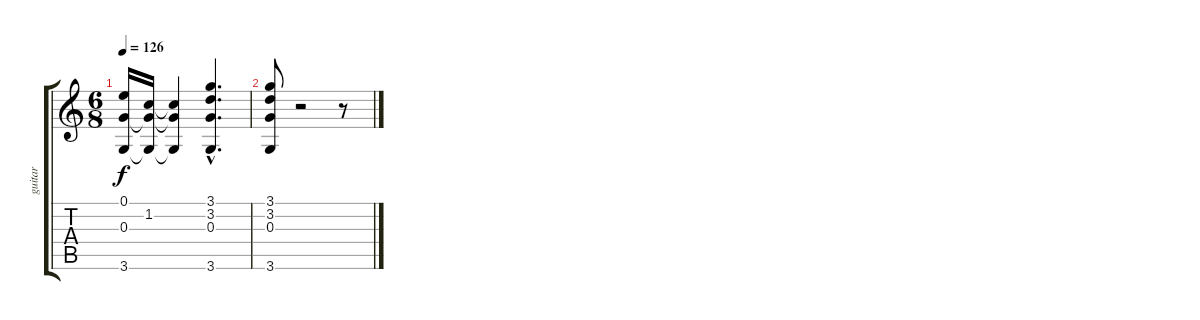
\track ("guitar" "guitar") {instrument acousticguitarsteel}
\staff {score tabs}
\tuning (E4 B3 G3 D3 A2 E2) {hide}
\ts (6 8)
\tempo 126
\clef g2
\ks c
(0.1 0.3 3.6).16{dy f} (1.2 0.3{t} 3.6{t}).16 (1.2{t} 0.3{t} 3.6{t}).4 (3.1{hac} 3.2{hac} 0.3{hac} 3.6{hac}).4{d} |
(3.1 3.2 0.3 3.6).8 r.2 r.8
